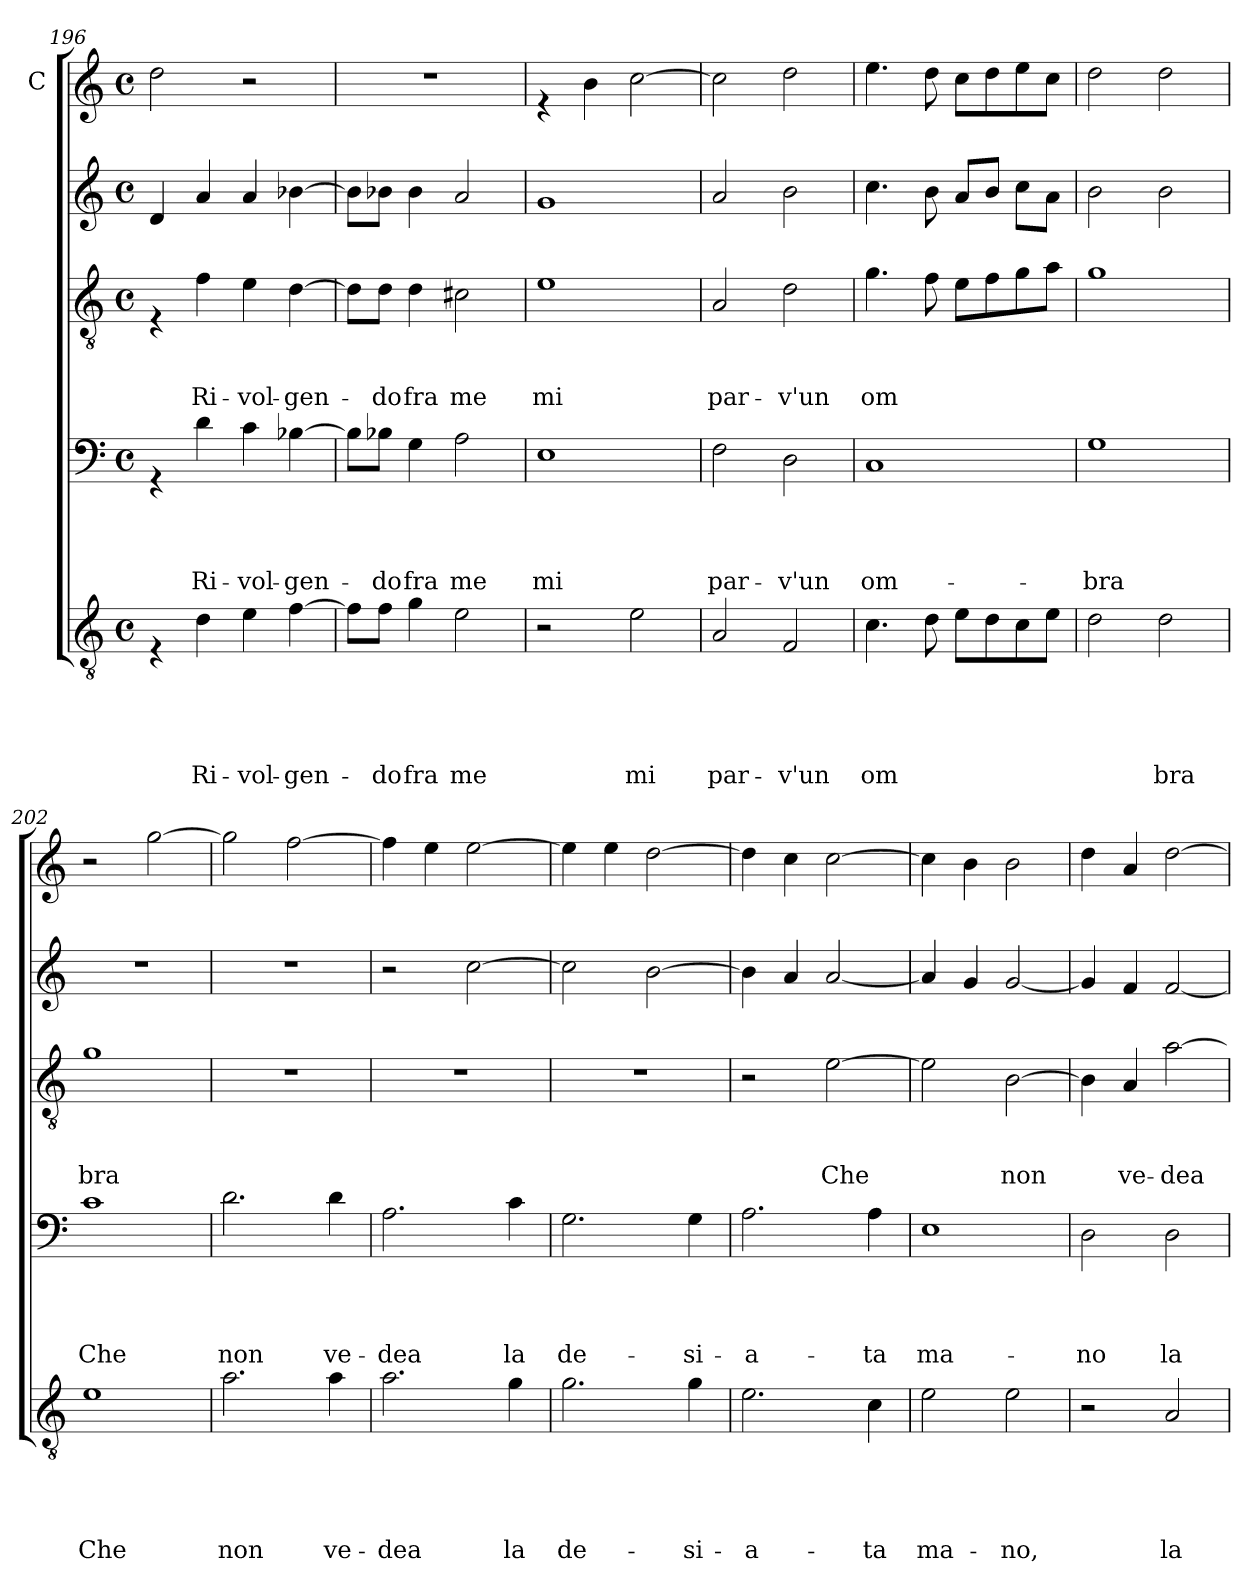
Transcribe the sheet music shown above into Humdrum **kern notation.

**kern	**text	**text	**text	**text	**text	**kern	**text	**text	**text	**text	**kern	**text	**text	**text	**kern	**kern
*part5	*part5	*part5	*part5	*part5	*part5	*part4	*part4	*part4	*part4	*part4	*part3	*part3	*part3	*part3	*part2	*part1
*staff5	*staff5	*staff5	*staff5	*staff5	*staff5	*staff4	*staff4	*staff4	*staff4	*staff4	*staff3	*staff3	*staff3	*staff3	*staff2	*staff1
*	*	*	*	*	*	*	*	*	*	*	*	*	*	*	*	*I"C
*clefGv2	*	*	*	*	*	*clefF4	*	*	*	*	*clefGv2	*	*	*	*clefG2	*clefG2
*k[]	*	*	*	*	*	*k[]	*	*	*	*	*k[]	*	*	*	*k[]	*k[]
*C:	*	*	*	*	*	*C:	*	*	*	*	*C:	*	*	*	*C:	*C:
*M4/4	*	*	*	*	*	*M4/4	*	*	*	*	*M4/4	*	*	*	*M4/4	*M4/4
*met(c)	*	*	*	*	*	*met(c)	*	*	*	*	*met(c)	*	*	*	*met(c)	*met(c)
=196	=196	=196	=196	=196	=196	=196	=196	=196	=196	=196	=196	=196	=196	=196	=196	=196
4rE	.	.	.	.	.	4rGG	.	.	.	.	4rE	.	.	.	4d/	2dd\
!	!	!	!	!	!LO:LY:b	!	!	!	!	!LO:LY:b	!	!	!	!LO:LY:b	!	!
4d\	.	.	.	.	Ri-	4d\	.	.	.	Ri-	4f\	.	.	Ri-	4a/	.
!	!	!	!	!	!LO:LY:b	!	!	!	!	!LO:LY:b	!	!	!	!LO:LY:b	!	!
4e\	.	.	.	.	-vol-	4c\	.	.	.	-vol-	4e\	.	.	-vol-	4a/	2r
!	!	!	!	!	!LO:LY:b	!	!	!	!	!LO:LY:b	!	!	!	!LO:LY:b	!	!
[>4f\	.	.	.	.	-gen-	[>4B-X\	.	.	.	-gen-	[>4d\	.	.	-gen-	[>4b-X\	.
=197	=197	=197	=197	=197	=197	=197	=197	=197	=197	=197	=197	=197	=197	=197	=197	=197
8f\L]	.	.	.	.	.	8B-\L]	.	.	.	.	8d\L]	.	.	.	8b-\L]	1r
!	!	!	!	!	!LO:LY:b	!	!	!	!	!LO:LY:b	!	!	!	!LO:LY:b	!	!
8f\J	.	.	.	.	-do	8B-X\J	.	.	.	-do	8d\J	.	.	-do	8b-X\J	.
!	!	!	!	!	!LO:LY:b	!	!	!	!	!LO:LY:b	!	!	!	!LO:LY:b	!	!
4g\	.	.	.	.	fra	4G\	.	.	.	fra	4d\	.	.	fra	4b-\	.
!	!	!	!	!	!LO:LY:b	!	!	!	!	!LO:LY:b	!	!	!	!LO:LY:b	!	!
2e\	.	.	.	.	me	2A\	.	.	.	me	2c#X\	.	.	me	2a/	.
=198	=198	=198	=198	=198	=198	=198	=198	=198	=198	=198	=198	=198	=198	=198	=198	=198
!	!	!	!	!	!	!	!	!	!	!LO:LY:b	!	!	!	!LO:LY:b	!	!
2r	.	.	.	.	.	1E	.	.	.	mi	1e	.	.	mi	1g	4re
.	.	.	.	.	.	.	.	.	.	.	.	.	.	.	.	4b\
!	!	!	!	!	!LO:LY:b	!	!	!	!	!	!	!	!	!	!	!
2e\	.	.	.	.	mi	.	.	.	.	.	.	.	.	.	.	[>2cc\
=199	=199	=199	=199	=199	=199	=199	=199	=199	=199	=199	=199	=199	=199	=199	=199	=199
!	!	!	!	!	!LO:LY:b	!	!	!	!	!LO:LY:b	!	!	!	!LO:LY:b	!	!
2A/	.	.	.	.	par-	2F\	.	.	.	par-	2A/	.	.	par-	2a/	2cc\]
!	!	!	!	!	!LO:LY:b	!	!	!	!	!LO:LY:b	!	!	!	!LO:LY:b	!	!
2F/	.	.	.	.	-v'un	2D\	.	.	.	-v'un	2d\	.	.	-v'un	2b\	2dd\
=200	=200	=200	=200	=200	=200	=200	=200	=200	=200	=200	=200	=200	=200	=200	=200	=200
!	!	!	!	!	!LO:LY:b	!	!	!	!	!LO:LY:b	!	!	!	!LO:LY:b	!	!
4.c\	.	.	.	.	om	1C	.	.	.	om-	4.g\	.	.	om	4.cc\	4.ee\
8d\	.	.	.	.	.	.	.	.	.	.	8f\	.	.	.	8b\	8dd\
8e\L	.	.	.	.	.	.	.	.	.	.	8e\L	.	.	.	8a/L	8cc\L
8d\	.	.	.	.	.	.	.	.	.	.	8f\	.	.	.	8b/J	8dd\
8c\	.	.	.	.	.	.	.	.	.	.	8g\	.	.	.	8cc\L	8ee\
8e\J	.	.	.	.	.	.	.	.	.	.	8a\J	.	.	.	8a\J	8cc\J
!!LO:LB:g=z
=201	=201	=201	=201	=201	=201	=201	=201	=201	=201	=201	=201	=201	=201	=201	=201	=201
!	!	!	!	!	!	!	!	!	!	!LO:LY:b	!	!	!	!	!	!
2d\	.	.	.	.	.	1G	.	.	.	-bra	1g	.	.	.	2b\	2dd\
!	!	!	!	!	!LO:LY:b	!	!	!	!	!	!	!	!	!	!	!
2d\	.	.	.	.	bra	.	.	.	.	.	.	.	.	.	2b\	2dd\
=202	=202	=202	=202	=202	=202	=202	=202	=202	=202	=202	=202	=202	=202	=202	=202	=202
!	!	!	!	!	!LO:LY:b	!	!	!	!	!LO:LY:b	!	!	!	!LO:LY:b	!	!
1e	.	.	.	.	Che	1c	.	.	.	Che	1g	.	.	bra	1r	2r
.	.	.	.	.	.	.	.	.	.	.	.	.	.	.	.	[>2gg\
=203	=203	=203	=203	=203	=203	=203	=203	=203	=203	=203	=203	=203	=203	=203	=203	=203
!	!	!	!	!	!LO:LY:b	!	!	!	!	!LO:LY:b	!	!	!	!	!	!
2.a\	.	.	.	.	non	2.d\	.	.	.	non	1r	.	.	.	1r	2gg\]
.	.	.	.	.	.	.	.	.	.	.	.	.	.	.	.	[>2ff\
!	!	!	!	!	!LO:LY:b	!	!	!	!	!LO:LY:b	!	!	!	!	!	!
4a\	.	.	.	.	ve-	4d\	.	.	.	ve-	.	.	.	.	.	.
=204	=204	=204	=204	=204	=204	=204	=204	=204	=204	=204	=204	=204	=204	=204	=204	=204
!	!	!	!	!	!LO:LY:b	!	!	!	!	!LO:LY:b	!	!	!	!	!	!
2.a\	.	.	.	.	-dea	2.A\	.	.	.	-dea	1r	.	.	.	2r	4ff\]
.	.	.	.	.	.	.	.	.	.	.	.	.	.	.	.	4ee\
.	.	.	.	.	.	.	.	.	.	.	.	.	.	.	[>2cc\	[>2ee\
!	!	!	!	!	!LO:LY:b	!	!	!	!	!LO:LY:b	!	!	!	!	!	!
4g\	.	.	.	.	la	4c\	.	.	.	la	.	.	.	.	.	.
=205	=205	=205	=205	=205	=205	=205	=205	=205	=205	=205	=205	=205	=205	=205	=205	=205
!	!	!	!	!	!LO:LY:b	!	!	!	!	!LO:LY:b	!	!	!	!	!	!
2.g\	.	.	.	.	de-	2.G\	.	.	.	de-	1r	.	.	.	2cc\]	4ee\]
.	.	.	.	.	.	.	.	.	.	.	.	.	.	.	.	4ee\
.	.	.	.	.	.	.	.	.	.	.	.	.	.	.	[>2b\	[>2dd\
!	!	!	!	!	!LO:LY:b	!	!	!	!	!LO:LY:b	!	!	!	!	!	!
4g\	.	.	.	.	-si-	4G\	.	.	.	-si-	.	.	.	.	.	.
=206	=206	=206	=206	=206	=206	=206	=206	=206	=206	=206	=206	=206	=206	=206	=206	=206
!	!	!	!	!	!LO:LY:b	!	!	!	!	!LO:LY:b	!	!	!	!	!	!
2.e\	.	.	.	.	-a-	2.A\	.	.	.	-a-	2r	.	.	.	4b\]	4dd\]
.	.	.	.	.	.	.	.	.	.	.	.	.	.	.	4a/	4cc\
!	!	!	!	!	!	!	!	!	!	!	!	!	!	!LO:LY:b	!	!
.	.	.	.	.	.	.	.	.	.	.	[>2e\	.	.	Che	[<2a/	[>2cc\
!	!	!	!	!	!LO:LY:b	!	!	!	!	!LO:LY:b	!	!	!	!	!	!
4c\	.	.	.	.	-ta	4A\	.	.	.	-ta	.	.	.	.	.	.
!!LO:LB:g=z
=207	=207	=207	=207	=207	=207	=207	=207	=207	=207	=207	=207	=207	=207	=207	=207	=207
!	!	!	!	!	!LO:LY:b	!	!	!	!	!LO:LY:b	!	!	!	!	!	!
2e\	.	.	.	.	ma-	1E	.	.	.	ma-	2e\]	.	.	.	4a/]	4cc\]
.	.	.	.	.	.	.	.	.	.	.	.	.	.	.	4g/	4b\
!	!	!	!	!	!LO:LY:b	!	!	!	!	!	!	!	!	!LO:LY:b	!	!
2e\	.	.	.	.	-no,	.	.	.	.	.	[>2B\	.	.	non	[<2g/	2b\
=208	=208	=208	=208	=208	=208	=208	=208	=208	=208	=208	=208	=208	=208	=208	=208	=208
!	!	!	!	!	!	!	!	!	!	!LO:LY:b	!	!	!	!	!	!
2r	.	.	.	.	.	2D\	.	.	.	-no	4B\]	.	.	.	4g/]	4dd\
!	!	!	!	!	!	!	!	!	!	!	!	!	!	!LO:LY:b	!	!
.	.	.	.	.	.	.	.	.	.	.	4A/	.	.	ve-	4f/	4a/
!	!	!	!	!	!LO:LY:b	!	!	!	!	!LO:LY:b	!	!	!	!LO:LY:b	!	!
2A/	.	.	.	.	la	2D\	.	.	.	la	[>2a\	.	.	-dea	[<2f/	[>2dd\
=	=	=	=	=	=	=	=	=	=	=	=	=	=	=	=	=
*-	*-	*-	*-	*-	*-	*-	*-	*-	*-	*-	*-	*-	*-	*-	*-	*-
